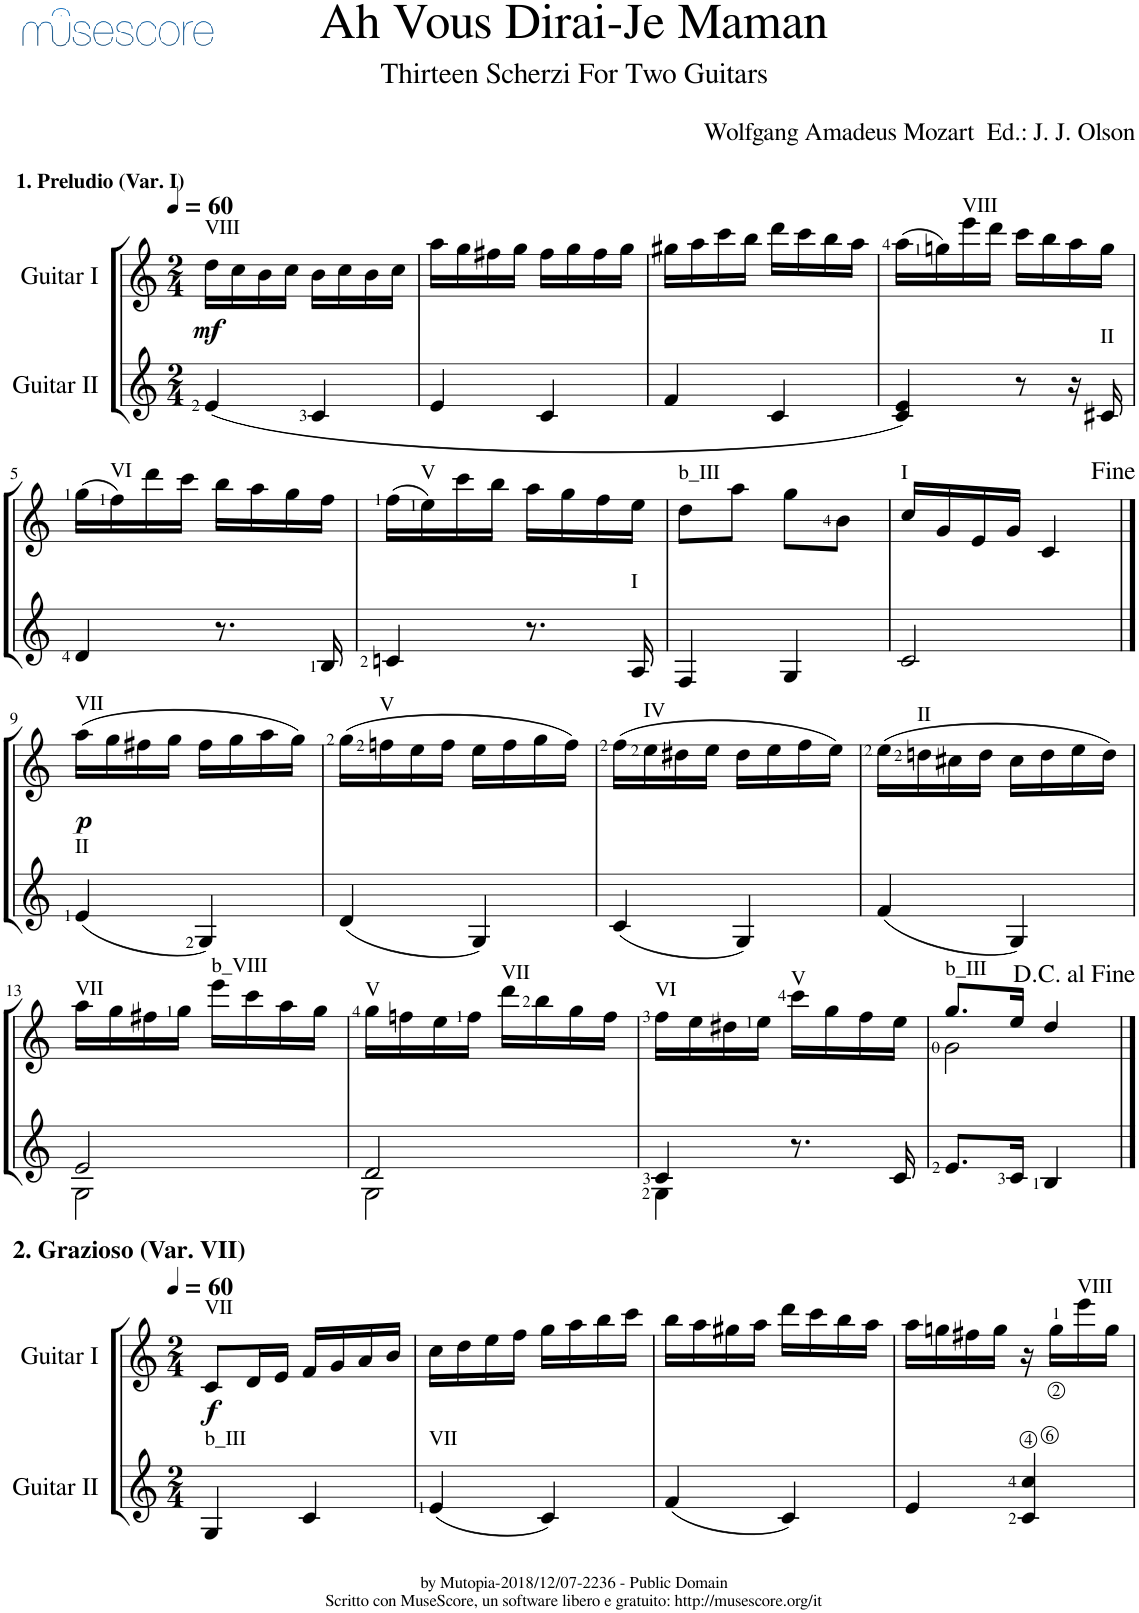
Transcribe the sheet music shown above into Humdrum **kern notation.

**kern	**kern	**dynam
*part2	*part1	*part1
*staff2	*staff1	*staff1
*I"Guitar II	*I"Guitar I	*
*clefG2	*clefG2	*
*Trd7c12	*Trd7c12	*
*k[]	*k[]	*
*M2/4	*M2/4	*
*MM60	*MM60	*
=1	=1	=1
!	!LO:TX:a:B:t=1. Preludio (Var. I)	!
!	!LO:TX:a:t=VIII	!
!	!	!LO:DY:b
(<4e/	16dd\LL	mf
.	16cc\	.
.	16b\	.
.	16cc\JJ	.
4c/	16b\LL	.
.	16cc\	.
.	16b\	.
.	16cc\JJ	.
=2	=2	=2
4e/	16aa\LL	.
.	16gg\	.
.	16ff#X\	.
.	16gg\JJ	.
4c/	16ff#\LL	.
.	16gg\	.
.	16ff#\	.
.	16gg\JJ	.
=3	=3	=3
4f/	16gg#X\LL	.
.	16aa\	.
.	16ccc\	.
.	16bb\JJ	.
4c/	16ddd\LL	.
.	16ccc\	.
.	16bb\	.
.	16aa\JJ	.
=4	=4	=4
4c/ 4e/)	(16aa\LL	.
.	16ggn\)	.
!	!LO:TX:a:t=VIII	!
.	16eee\	.
.	16ddd\JJ	.
8r	16ccc\LL	.
.	16bb\	.
16r	16aa\	.
!LO:TX:a:t=II	!	!
16c#X/	16gg\JJ	.
!!LO:LB:g=z
=5	=5	=5
4d/	(16gg\LL	.
!	!LO:TX:a:t=VI	!
.	16ff\)	.
.	16ddd\	.
.	16ccc\JJ	.
8.r	16bb\LL	.
.	16aa\	.
.	16gg\	.
16B/	16ff\JJ	.
=6	=6	=6
4cn/	(16ff\LL	.
!	!LO:TX:a:t=V	!
.	16ee\)	.
.	16ccc\	.
.	16bb\JJ	.
8.r	16aa\LL	.
.	16gg\	.
.	16ff\	.
!LO:TX:a:t=I	!	!
16A/	16ee\JJ	.
=7	=7	=7
!	!LO:TX:a:t=b_III	!
4F/	8dd\L	.
.	8aa\J	.
4G/	8gg\L	.
.	8b\J	.
=8	=8	=8
!	!LO:TX:a:t=I	!
2c/	16cc/LL	.
.	16g/	.
.	16e/	.
.	16g/JJ	.
.	4c/	.
!!LO:LB:g=z
==9	==9	==9
!	!LO:TX:a:t=VII	!
!LO:TX:a:t=II	!	!
!	!	!LO:DY:b
(4e/	(16aa\LL	p
.	16gg\	.
.	16ff#X\	.
.	16gg\JJ	.
4G/)	16ff#\LL	.
.	16gg\	.
.	16aa\	.
.	16gg\JJ)	.
=10	=10	=10
(4d/	(16gg\LL	.
!	!LO:TX:a:t=V	!
.	16ffn\	.
.	16ee\	.
.	16ff\JJ	.
4G/)	16ee\LL	.
.	16ff\	.
.	16gg\	.
.	16ff\JJ)	.
=11	=11	=11
(4c/	(16ff\LL	.
!	!LO:TX:a:t=IV	!
.	16ee\	.
.	16dd#X\	.
.	16ee\JJ	.
4G/)	16dd#\LL	.
.	16ee\	.
.	16ff\	.
.	16ee\JJ)	.
=12	=12	=12
(4f/	(16ee\LL	.
!	!LO:TX:a:t=II	!
.	16ddn\	.
.	16cc#X\	.
.	16dd\JJ	.
4G/)	16cc#\LL	.
.	16dd\	.
.	16ee\	.
.	16dd\JJ)	.
!!LO:LB:g=z
=13	=13	=13
*^	*	*
!	!	!LO:TX:a:t=VII	!
2e/	2G\	16aa\LL	.
.	.	16gg\	.
.	.	16ff#X\	.
.	.	16gg\JJ	.
!	!	!LO:TX:a:t=b_VIII	!
.	.	16eee\LL	.
.	.	16ccc\	.
.	.	16aa\	.
.	.	16gg\JJ	.
=14	=14	=14	=14
!	!	!LO:TX:a:t=V	!
2d/	2G\	16gg\LL	.
.	.	16ffn\	.
.	.	16ee\	.
.	.	16ff\JJ	.
!	!	!LO:TX:a:t=VII	!
.	.	16ddd\LL	.
.	.	16bb\	.
.	.	16gg\	.
.	.	16ff\JJ	.
=15	=15	=15	=15
!	!	!LO:TX:a:t=VI	!
4c/	4G\	16ff\LL	.
.	.	16ee\	.
.	.	16dd#X\	.
.	.	16ee\JJ	.
!	!	!LO:TX:a:t=V	!
8.r	4ryy	16ccc\LL	.
.	.	16gg\	.
.	.	16ff\	.
16c/	.	16ee\JJ	.
*v	*v	*	*
=16	=16	=16
*	*^	*
!	!LO:TX:a:t=b_III	!	!
8.e/L	8.gg/L	2g\	.
16c/Jk	16ee/Jk	.	.
4B/	4dd/	.	.
*	*v	*v	*
!!LO:LB:g=z
==1	==1	==1
*M2/4	*M2/4	*
*	*MM60	*
!	!LO:TX:a:B:t=2. Grazioso (Var. VII)	!
!	!LO:TX:a:t=VII	!
!LO:TX:a:t=b_III	!	!
!	!	!LO:DY:b
4G/	8c/L	f
.	16d/L	.
.	16e/JJ	.
4c/	16f/LL	.
.	16g/	.
.	16a/	.
.	16b/JJ	.
=2	=2	=2
!LO:TX:a:t=VII	!	!
(4e/	16cc\LL	.
.	16dd\	.
.	16ee\	.
.	16ff\JJ	.
4c/)	16gg\LL	.
.	16aa\	.
.	16bb\	.
.	16ccc\JJ	.
=3	=3	=3
(4f/	16bb\LL	.
.	16aa\	.
.	16gg#X\	.
.	16aa\JJ	.
4c/)	16ddd\LL	.
.	16ccc\	.
.	16bb\	.
.	16aa\JJ	.
=4	=4	=4
4e/	16aa\LL	.
.	16ggn\	.
.	16ff#X\	.
.	16gg\JJ	.
4c/ 4cc/	16r	.
.	16gg<\LL	.
!	!LO:TX:a:t=VIII	!
.	16eee\	.
.	16gg\JJ	.
=	=	=
*-	*-	*-
